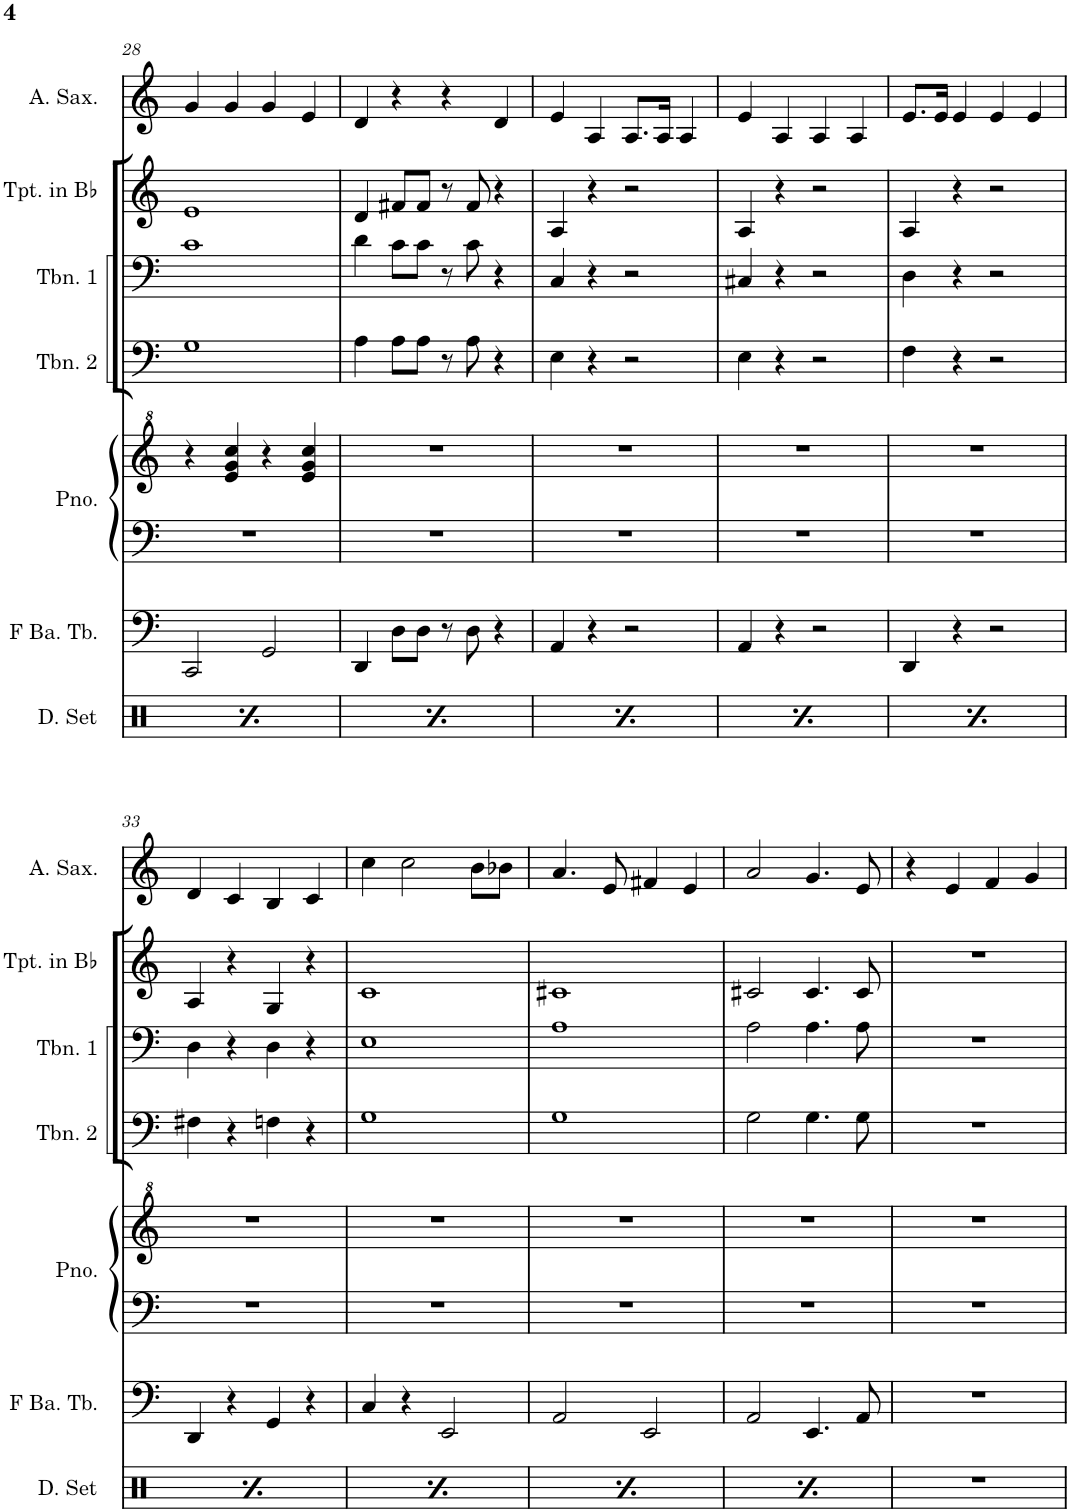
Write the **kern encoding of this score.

**kern	**kern	**kern	**kern	**kern	**kern	**kern	**kern
*part7	*part6	*part5	*part5	*part4	*part3	*part2	*part1
*staff8	*staff7	*staff6	*staff5	*staff4	*staff3	*staff2	*staff1
*I"Drumset	*I"F Bass Tuba	*I"Piano	*	*I"Trombone 2	*I"Trombone 1	*I"Trumpet in Bb	*I"Alto Saxophone
*I'D. Set	*I'F Ba. Tb.	*I'Pno.	*	*I'Tbn. 2	*I'Tbn. 1	*I'Tpt. in Bb	*I'A. Sax.
!!LO:PB:g=z
*clefX	*clefF4	*clefF4	*clefG^2	*clefF4	*clefF4	*clefG2	*clefG2
*	*	*	*	*	*	*Trd1c2	*Trd5c9
*k[]	*k[]	*k[]	*k[]	*k[]	*k[]	*k[]	*k[]
*M4/4	*M4/4	*M4/4	*M4/4	*M4/4	*M4/4	*M4/4	*M4/4
=28	=28	=28	=28	=28	=28	=28	=28
*^	*	*	*	*	*	*	*
4r	4r	2CC/	1r	4r	1G	1c	1e	4g/
8Rcc/L	4Rd\	.	.	4ee/ 4gg/ 4ccc/	.	.	.	4g/
8Rcc/J	.	.	.	.	.	.	.	.
4r	4r	2GG/	.	4r	.	.	.	4g/
4Rcc/	4Rd\	.	.	4ee/ 4gg/ 4ccc/	.	.	.	4e/
=29	=29	=29	=29	=29	=29	=29	=29	=29
4r	4r	4DD/	1r	1r	4A\	4d\	4d/	4d/
8Rcc/L	4Rd\	8D\L	.	.	8A\L	8c\L	8f#X/L	4r
8Rcc/J	.	8D\J	.	.	8A\J	8c\J	8f#/J	.
4r	4r	8r	.	.	8r	8r	8r	4r
.	.	8D\	.	.	8A\	8c\	8f#/	.
4Rcc/	4Rd\	4r	.	.	4r	4r	4r	4d/
=30	=30	=30	=30	=30	=30	=30	=30	=30
4r	4r	4AA/	1r	1r	4E\	4C/	4A/	4e/
8Rcc/L	4Rd\	4r	.	.	4r	4r	4r	4A/
8Rcc/J	.	.	.	.	.	.	.	.
4r	4r	2r	.	.	2r	2r	2r	8.A/L
.	.	.	.	.	.	.	.	16A/Jk
4Rcc/	4Rd\	.	.	.	.	.	.	4A/
=31	=31	=31	=31	=31	=31	=31	=31	=31
4r	4r	4AA/	1r	1r	4E\	4C#X/	4A/	4e/
8Rcc/L	4Rd\	4r	.	.	4r	4r	4r	4A/
8Rcc/J	.	.	.	.	.	.	.	.
4r	4r	2r	.	.	2r	2r	2r	4A/
4Rcc/	4Rd\	.	.	.	.	.	.	4A/
=32	=32	=32	=32	=32	=32	=32	=32	=32
4r	4r	4DD/	1r	1r	4F\	4D\	4A/	8.e/L
.	.	.	.	.	.	.	.	16e/Jk
8Rcc/L	4Rd\	4r	.	.	4r	4r	4r	4e/
8Rcc/J	.	.	.	.	.	.	.	.
4r	4r	2r	.	.	2r	2r	2r	4e/
4Rcc/	4Rd\	.	.	.	.	.	.	4e/
!!LO:LB:g=z
=33	=33	=33	=33	=33	=33	=33	=33	=33
4r	4r	4DD/	1r	1r	4F#X\	4D\	4A/	4d/
8Rcc/L	4Rd\	4r	.	.	4r	4r	4r	4c/
8Rcc/J	.	.	.	.	.	.	.	.
4r	4r	4GG/	.	.	4Fn\	4D\	4G/	4B/
4Rcc/	4Rd\	4r	.	.	4r	4r	4r	4c/
=34	=34	=34	=34	=34	=34	=34	=34	=34
4r	4r	4C/	1r	1r	1G	1E	1c	4cc\
8Rcc/L	4Rd\	4r	.	.	.	.	.	2cc\
8Rcc/J	.	.	.	.	.	.	.	.
4r	4r	2EE/	.	.	.	.	.	.
4Rcc/	4Rd\	.	.	.	.	.	.	8b\L
.	.	.	.	.	.	.	.	8b-X\J
=35	=35	=35	=35	=35	=35	=35	=35	=35
4r	4r	2AA/	1r	1r	1G	1A	1c#X	4.a/
8Rcc/L	4Rd\	.	.	.	.	.	.	.
8Rcc/J	.	.	.	.	.	.	.	8e/
4r	4r	2EE/	.	.	.	.	.	4f#X/
4Rcc/	4Rd\	.	.	.	.	.	.	4e/
=36	=36	=36	=36	=36	=36	=36	=36	=36
4r	4r	2AA/	1r	1r	2G\	2A\	2c#X/	2a/
8Rcc/L	4Rd\	.	.	.	.	.	.	.
8Rcc/J	.	.	.	.	.	.	.	.
4r	4r	4.EE/	.	.	4.G\	4.A\	4.c#/	4.g/
4Rcc/	4Rd\	.	.	.	.	.	.	.
.	.	8AA/	.	.	8G\	8A\	8c#/	8e/
*v	*v	*	*	*	*	*	*	*
=37	=37	=37	=37	=37	=37	=37	=37
1r	1r	1r	1r	1r	1r	1r	4r
.	.	.	.	.	.	.	4e/
.	.	.	.	.	.	.	4f/
.	.	.	.	.	.	.	4g/
=	=	=	=	=	=	=	=
*-	*-	*-	*-	*-	*-	*-	*-
